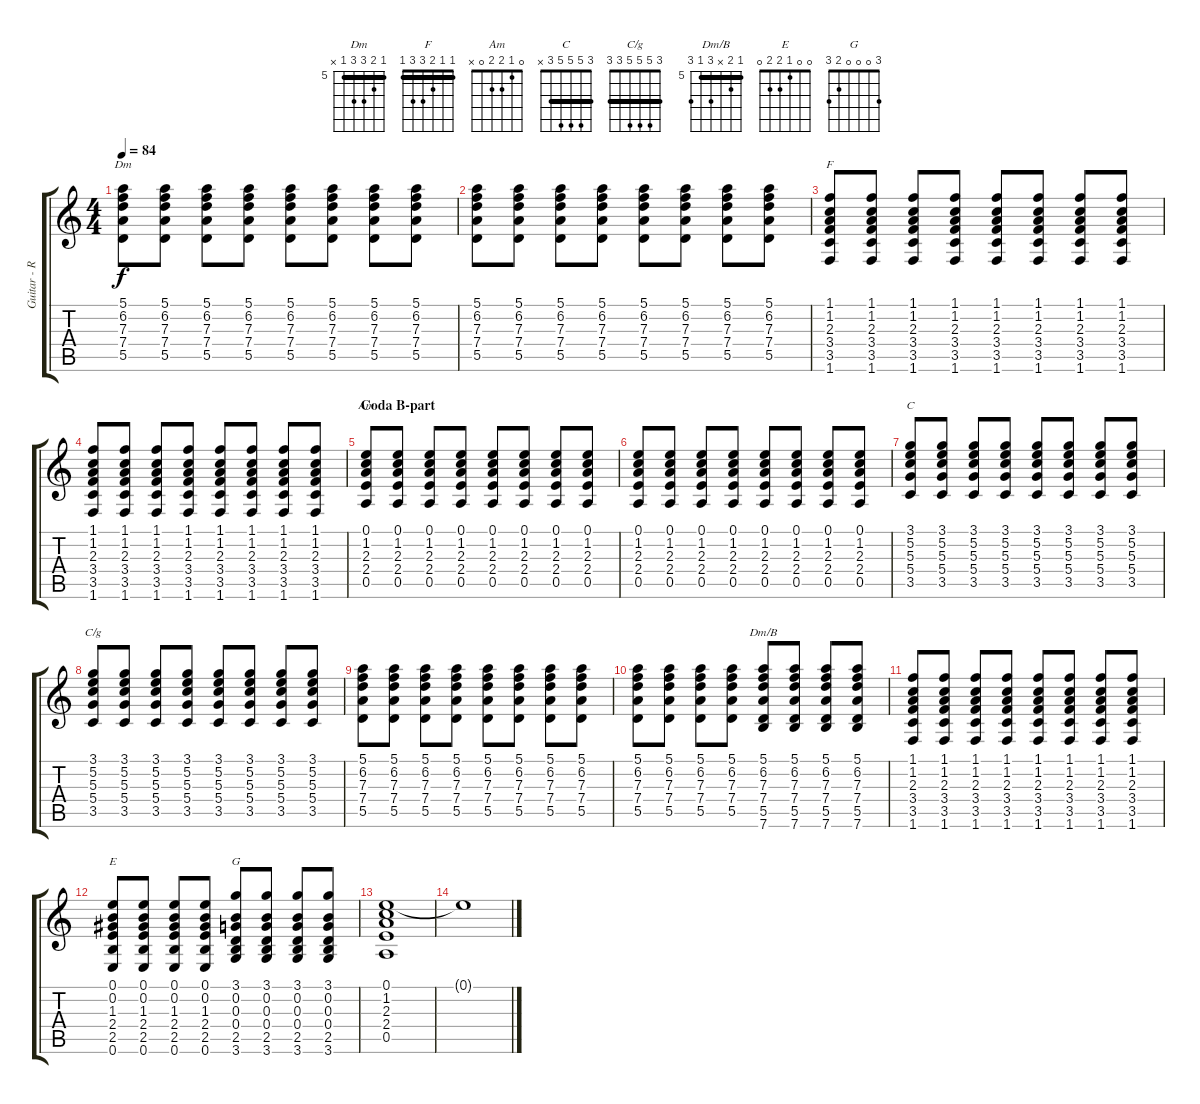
\track ("Guitar - Rythm" "Guitar - R") {instrument overdrivenguitar}
\staff {score tabs}
\tuning (E4 B3 G3 D3 A2 E2) {hide}
\chord ("Dm" 5 6 7 7 5 x) {firstfret 5 barre 5}
\chord ("F" 1 1 2 3 3 1) {barre 1}
\chord ("Am" 0 1 2 2 0 x)
\chord ("C" 3 5 5 5 3 x) {barre 3}
\chord ("C/g" 3 5 5 5 3 3) {barre 3}
\chord ("Dm/B" 5 6 x 7 5 7) {firstfret 5 barre 5}
\chord ("E" 0 0 1 2 2 0)
\chord ("G" 3 0 0 0 2 3)
\ts (4 4)
\tempo 84
\clef g2
\ks c
(5.1 6.2 7.3 7.4 5.5).8{ch "Dm" dy f} (5.1 6.2 7.3 7.4 5.5).8 (5.1 6.2 7.3 7.4 5.5).8 (5.1 6.2 7.3 7.4 5.5).8 (5.1 6.2 7.3 7.4 5.5).8 (5.1 6.2 7.3 7.4 5.5).8 (5.1 6.2 7.3 7.4 5.5).8 (5.1 6.2 7.3 7.4 5.5).8 |
(5.1 6.2 7.3 7.4 5.5).8 (5.1 6.2 7.3 7.4 5.5).8 (5.1 6.2 7.3 7.4 5.5).8 (5.1 6.2 7.3 7.4 5.5).8 (5.1 6.2 7.3 7.4 5.5).8 (5.1 6.2 7.3 7.4 5.5).8 (5.1 6.2 7.3 7.4 5.5).8 (5.1 6.2 7.3 7.4 5.5).8 |
(1.1 1.2 2.3 3.4 3.5 1.6).8{ch "F"} (1.1 1.2 2.3 3.4 3.5 1.6).8 (1.1 1.2 2.3 3.4 3.5 1.6).8 (1.1 1.2 2.3 3.4 3.5 1.6).8 (1.1 1.2 2.3 3.4 3.5 1.6).8 (1.1 1.2 2.3 3.4 3.5 1.6).8 (1.1 1.2 2.3 3.4 3.5 1.6).8 (1.1 1.2 2.3 3.4 3.5 1.6).8 |
(1.1 1.2 2.3 3.4 3.5 1.6).8 (1.1 1.2 2.3 3.4 3.5 1.6).8 (1.1 1.2 2.3 3.4 3.5 1.6).8 (1.1 1.2 2.3 3.4 3.5 1.6).8 (1.1 1.2 2.3 3.4 3.5 1.6).8 (1.1 1.2 2.3 3.4 3.5 1.6).8 (1.1 1.2 2.3 3.4 3.5 1.6).8 (1.1 1.2 2.3 3.4 3.5 1.6).8 |
\section ("" "Coda B-part")
(0.1 1.2 2.3 2.4 0.5).8{ch "Am"} (0.1 1.2 2.3 2.4 0.5).8 (0.1 1.2 2.3 2.4 0.5).8 (0.1 1.2 2.3 2.4 0.5).8 (0.1 1.2 2.3 2.4 0.5).8 (0.1 1.2 2.3 2.4 0.5).8 (0.1 1.2 2.3 2.4 0.5).8 (0.1 1.2 2.3 2.4 0.5).8 |
(0.1 1.2 2.3 2.4 0.5).8 (0.1 1.2 2.3 2.4 0.5).8 (0.1 1.2 2.3 2.4 0.5).8 (0.1 1.2 2.3 2.4 0.5).8 (0.1 1.2 2.3 2.4 0.5).8 (0.1 1.2 2.3 2.4 0.5).8 (0.1 1.2 2.3 2.4 0.5).8 (0.1 1.2 2.3 2.4 0.5).8 |
(3.1 5.2 5.3 5.4 3.5).8{ch "C"} (3.1 5.2 5.3 5.4 3.5).8 (3.1 5.2 5.3 5.4 3.5).8 (3.1 5.2 5.3 5.4 3.5).8 (3.1 5.2 5.3 5.4 3.5).8 (3.1 5.2 5.3 5.4 3.5).8 (3.1 5.2 5.3 5.4 3.5).8 (3.1 5.2 5.3 5.4 3.5).8 |
(3.1 5.2 5.3 5.4 3.5).8{ch "C/g"} (3.1 5.2 5.3 5.4 3.5).8 (3.1 5.2 5.3 5.4 3.5).8 (3.1 5.2 5.3 5.4 3.5).8 (3.1 5.2 5.3 5.4 3.5).8 (3.1 5.2 5.3 5.4 3.5).8 (3.1 5.2 5.3 5.4 3.5).8 (3.1 5.2 5.3 5.4 3.5).8 |
(5.1 6.2 7.3 7.4 5.5).8 (5.1 6.2 7.3 7.4 5.5).8 (5.1 6.2 7.3 7.4 5.5).8 (5.1 6.2 7.3 7.4 5.5).8 (5.1 6.2 7.3 7.4 5.5).8 (5.1 6.2 7.3 7.4 5.5).8 (5.1 6.2 7.3 7.4 5.5).8 (5.1 6.2 7.3 7.4 5.5).8 |
(5.1 6.2 7.3 7.4 5.5).8 (5.1 6.2 7.3 7.4 5.5).8 (5.1 6.2 7.3 7.4 5.5).8 (5.1 6.2 7.3 7.4 5.5).8 (5.1 6.2 7.3 7.4 5.5 7.6).8{ch "Dm/B"} (5.1 6.2 7.3 7.4 5.5 7.6).8 (5.1 6.2 7.3 7.4 5.5 7.6).8 (5.1 6.2 7.3 7.4 5.5 7.6).8 |
(1.1 1.2 2.3 3.4 3.5 1.6).8 (1.1 1.2 2.3 3.4 3.5 1.6).8 (1.1 1.2 2.3 3.4 3.5 1.6).8 (1.1 1.2 2.3 3.4 3.5 1.6).8 (1.1 1.2 2.3 3.4 3.5 1.6).8 (1.1 1.2 2.3 3.4 3.5 1.6).8 (1.1 1.2 2.3 3.4 3.5 1.6).8 (1.1 1.2 2.3 3.4 3.5 1.6).8 |
(0.1 0.2 1.3 2.4 2.5 0.6).8{ch "E"} (0.1 0.2 1.3 2.4 2.5 0.6).8 (0.1 0.2 1.3 2.4 2.5 0.6).8 (0.1 0.2 1.3 2.4 2.5 0.6).8 (3.1 0.2 0.3 0.4 2.5 3.6).8{ch "G"} (3.1 0.2 0.3 0.4 2.5 3.6).8 (3.1 0.2 0.3 0.4 2.5 3.6).8 (3.1 0.2 0.3 0.4 2.5 3.6).8 |
(0.1 1.2 2.3 2.4 0.5).1 |
0.1{t}.1
